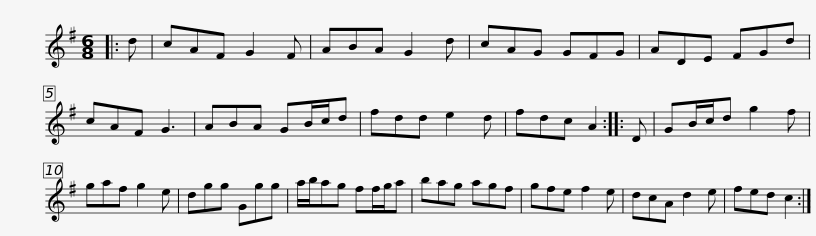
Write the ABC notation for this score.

X:1
L:1/8
M:6/8
I:linebreak $
K:G
V:1 treble
V:1
|: d | cAF G2 F | ABA G2 d | cAG GFG | ADE FGd | %5
 cAF G3 | ABA GB/c/d | fdd e2 d |$ fdc A2 :: D | %10
 GB/c/d g2 f | gaf g2 e | dgg Ggg | a/b/ag ff/g/a | bag agf | %15
 gfe f2 e |$ dcA d2 e | fed c2 :| %18
